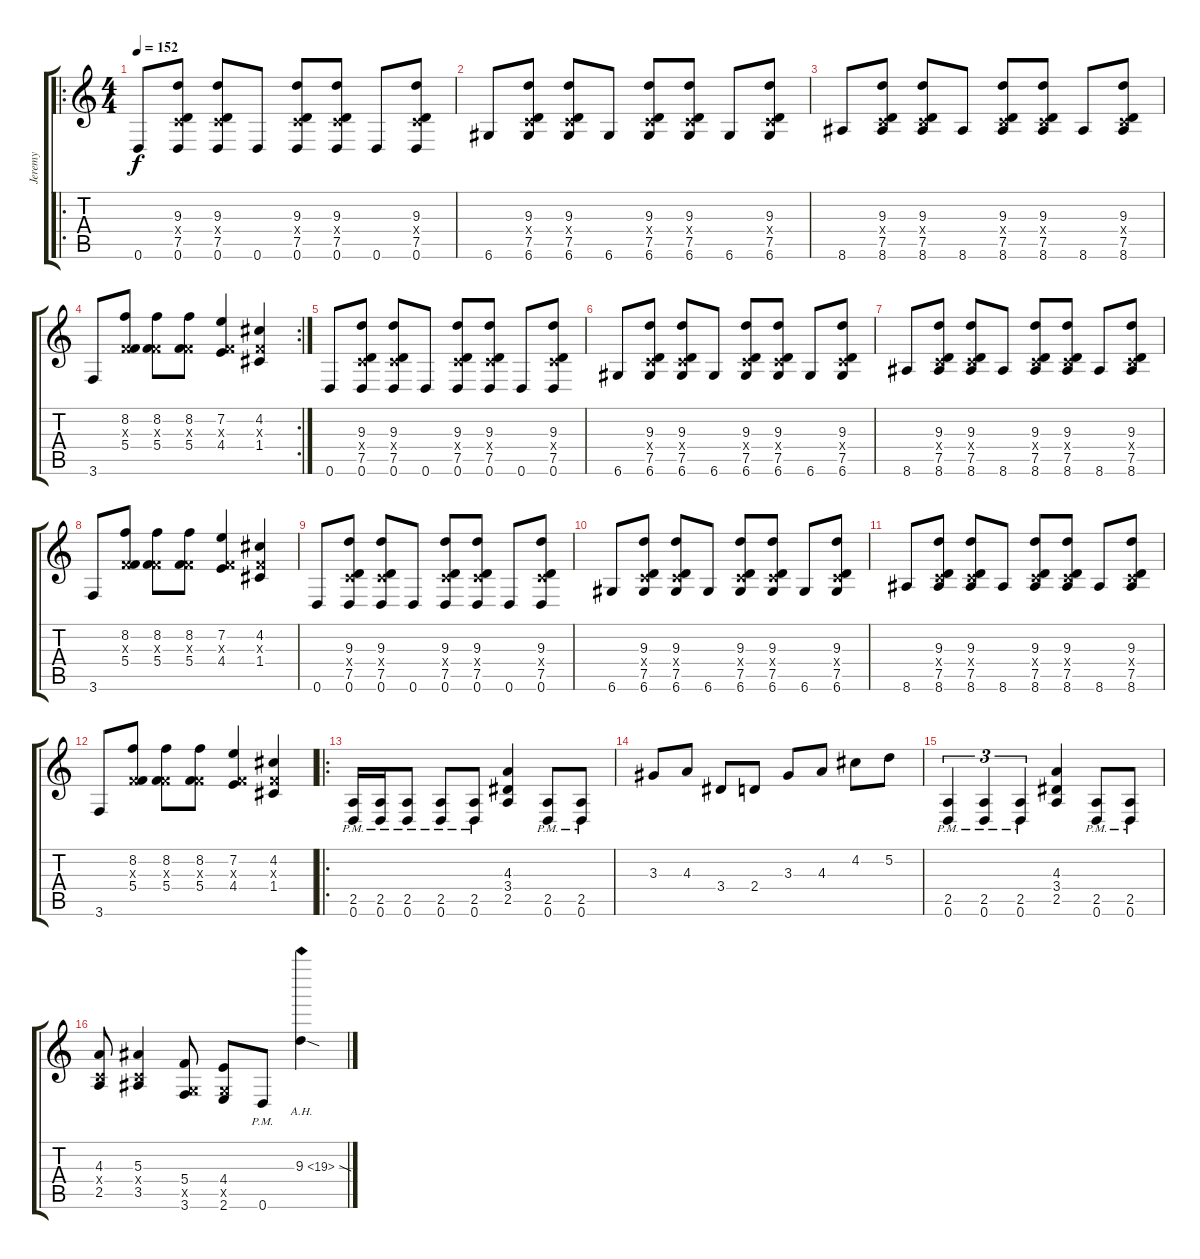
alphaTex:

\track ("Jeremy" "Jeremy") {instrument overdrivenguitar}
\staff {score tabs}
\tuning (D4 A3 F3 C3 G2 D2) {hide}
\ro
\ts (4 4)
\tempo 152
\clef g2
\ks c
0.6.8{dy f} (9.3 0.4{x} 7.5 0.6).8 (9.3 0.4{x} 7.5 0.6).8 0.6.8 (9.3 0.4{x} 7.5 0.6).8 (9.3 0.4{x} 7.5 0.6).8 0.6.8 (9.3 0.4{x} 7.5 0.6).8 |
6.6.8 (9.3 0.4{x} 7.5 6.6).8 (9.3 0.4{x} 7.5 6.6).8 6.6.8 (9.3 0.4{x} 7.5 6.6).8 (9.3 0.4{x} 7.5 6.6).8 6.6.8 (9.3 0.4{x} 7.5 6.6).8 |
8.6.8 (9.3 0.4{x} 7.5 8.6).8 (9.3 0.4{x} 7.5 8.6).8 8.6.8 (9.3 0.4{x} 7.5 8.6).8 (9.3 0.4{x} 7.5 8.6).8 8.6.8 (9.3 0.4{x} 7.5 8.6).8 |
\rc 2
3.6.8 (8.2 0.3{x} 5.4).8 (8.2 0.3{x} 5.4).8 (8.2 0.3{x} 5.4).8 (7.2 0.3{x} 4.4).4 (4.2 0.3{x} 1.4).4 |
0.6.8 (9.3 0.4{x} 7.5 0.6).8 (9.3 0.4{x} 7.5 0.6).8 0.6.8 (9.3 0.4{x} 7.5 0.6).8 (9.3 0.4{x} 7.5 0.6).8 0.6.8 (9.3 0.4{x} 7.5 0.6).8 |
6.6.8 (9.3 0.4{x} 7.5 6.6).8 (9.3 0.4{x} 7.5 6.6).8 6.6.8 (9.3 0.4{x} 7.5 6.6).8 (9.3 0.4{x} 7.5 6.6).8 6.6.8 (9.3 0.4{x} 7.5 6.6).8 |
8.6.8 (9.3 0.4{x} 7.5 8.6).8 (9.3 0.4{x} 7.5 8.6).8 8.6.8 (9.3 0.4{x} 7.5 8.6).8 (9.3 0.4{x} 7.5 8.6).8 8.6.8 (9.3 0.4{x} 7.5 8.6).8 |
3.6.8 (8.2 0.3{x} 5.4).8 (8.2 0.3{x} 5.4).8 (8.2 0.3{x} 5.4).8 (7.2 0.3{x} 4.4).4 (4.2 0.3{x} 1.4).4 |
0.6.8 (9.3 0.4{x} 7.5 0.6).8 (9.3 0.4{x} 7.5 0.6).8 0.6.8 (9.3 0.4{x} 7.5 0.6).8 (9.3 0.4{x} 7.5 0.6).8 0.6.8 (9.3 0.4{x} 7.5 0.6).8 |
6.6.8 (9.3 0.4{x} 7.5 6.6).8 (9.3 0.4{x} 7.5 6.6).8 6.6.8 (9.3 0.4{x} 7.5 6.6).8 (9.3 0.4{x} 7.5 6.6).8 6.6.8 (9.3 0.4{x} 7.5 6.6).8 |
8.6.8 (9.3 0.4{x} 7.5 8.6).8 (9.3 0.4{x} 7.5 8.6).8 8.6.8 (9.3 0.4{x} 7.5 8.6).8 (9.3 0.4{x} 7.5 8.6).8 8.6.8 (9.3 0.4{x} 7.5 8.6).8 |
3.6.8 (8.2 0.3{x} 5.4).8 (8.2 0.3{x} 5.4).8 (8.2 0.3{x} 5.4).8 (7.2 0.3{x} 4.4).4 (4.2 0.3{x} 1.4).4 |
\ro
(2.5 0.6{pm}).16 (2.5 0.6{pm}).16 (2.5{pm} 0.6).8 (2.5{pm} 0.6).8 (2.5{pm} 0.6).8 (4.3 3.4 2.5).4 (2.5 0.6{pm}).8 (2.5 0.6{pm}).8 |
3.3.8 4.3.8 3.4.8 2.4.8 3.3.8 4.3.8 4.2.8 5.2.8 |
(2.5{pm} 0.6{pm}).4{tu (3 2)} (2.5{pm} 0.6{pm}).4{tu (3 2)} (2.5{pm} 0.6{pm}).4{tu (3 2)} (4.3 3.4 2.5).4 (2.5{pm} 0.6).8 (2.5{pm} 0.6).8 |
(4.3 0.4{x} 2.5).8 (5.3 0.4{x} 3.5).4 (5.4 0.5{x} 3.6).8 (4.4 0.5{x} 2.6).8 0.6{pm}.8 9.3{ah 10 sod}.4
